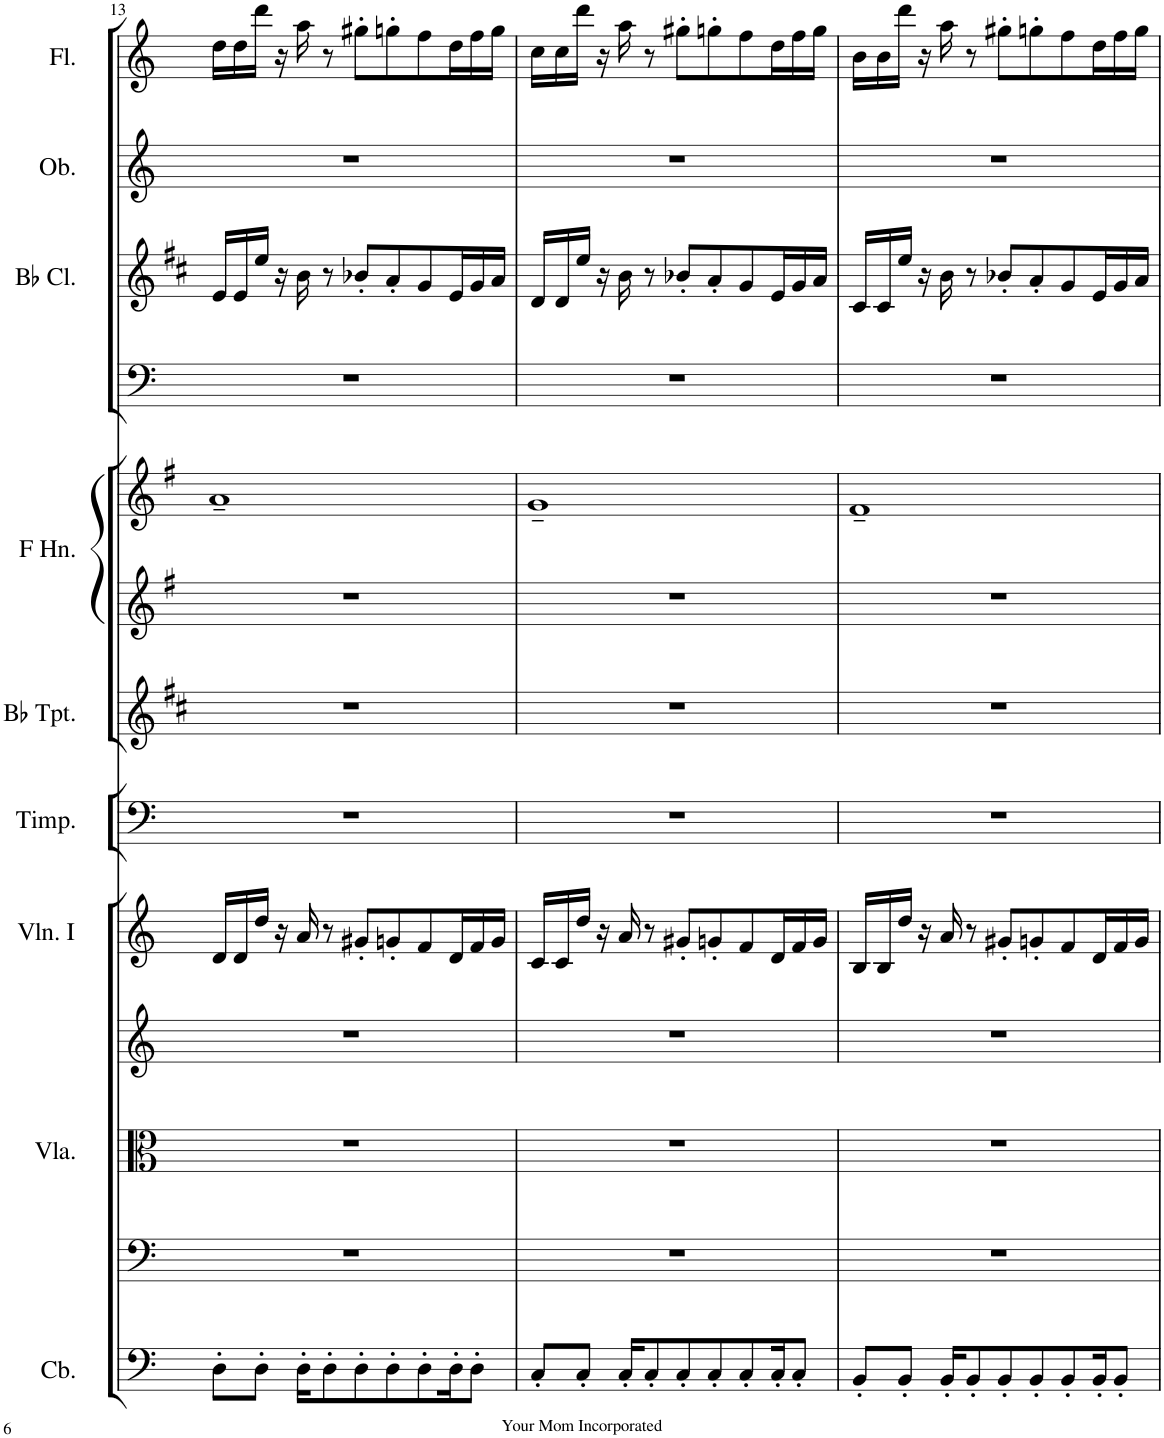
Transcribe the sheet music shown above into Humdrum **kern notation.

**kern	**kern	**kern	**kern	**kern	**kern	**kern	**kern	**kern	**kern	**kern	**kern	**kern
*part12	*part11	*part10	*part9	*part8	*part7	*part6	*part5	*part5	*part4	*part3	*part2	*part1
*staff13	*staff12	*staff11	*staff10	*staff9	*staff8	*staff7	*staff6	*staff5	*staff4	*staff3	*staff2	*staff1
*I"Double Bass	*I"Violoncello	*I"Violas	*I"Violin II	*I"Violins	*I"Timpani	*I"Trumpets in Bb	*I"Horns in F	*	*I"Bassoons	*I"Clarinets in Bb	*I"Oboes	*I"Flutes
*	*	*I'Vla.	*	*	*I'Timp.	*	*	*	*I'Bsn	*	*I'Ob.	*I'Fl.
!!LO:PB:g=z
*clefF4	*clefF4	*clefC3	*clefG2	*clefG2	*clefF4	*clefG2	*clefG2	*clefG2	*clefF4	*clefG2	*clefG2	*clefG2
*Trd7c12	*	*	*	*	*	*Trd1c2	*Trd4c7	*Trd4c7	*	*Trd1c2	*	*
*k[]	*k[]	*k[]	*k[]	*k[]	*k[]	*k[f#c#]	*k[f#]	*k[f#]	*k[]	*k[f#c#]	*k[]	*k[]
*M4/4	*M4/4	*M4/4	*M4/4	*M4/4	*M4/4	*M4/4	*M4/4	*M4/4	*M4/4	*M4/4	*M4/4	*M4/4
*met(c)	*met(c)	*met(c)	*met(c)	*met(c)	*met(c)	*met(c)	*met(c)	*met(c)	*met(c)	*met(c)	*met(c)	*met(c)
=13	=13	=13	=13	=13	=13	=13	=13	=13	=13	=13	=13	=13
8D'\L	1r	1r	1r	16d/LL	1r	1r	1r	1a~	1r	16e/LL	1r	16dd\LL
.	.	.	.	16d/	.	.	.	.	.	16e/	.	16dd\
8D'\J	.	.	.	16dd/JJ	.	.	.	.	.	16ee/JJ	.	16ddd\JJ
.	.	.	.	16r	.	.	.	.	.	16r	.	16r
16D'\KL	.	.	.	16a/	.	.	.	.	.	16b\	.	16aa\
8D'\	.	.	.	8r	.	.	.	.	.	8r	.	8r
8D'\	.	.	.	8g#X'/L	.	.	.	.	.	8b-X'/L	.	8gg#X'\L
8D'\	.	.	.	8gn'/	.	.	.	.	.	8a'/	.	8ggn'\
8D'\	.	.	.	8f/	.	.	.	.	.	8g/	.	8ff\
16D'\K	.	.	.	16d/L	.	.	.	.	.	16e/L	.	16dd\L
8D'\J	.	.	.	16f/	.	.	.	.	.	16g/	.	16ff\
.	.	.	.	16g/JJ	.	.	.	.	.	16a/JJ	.	16gg\JJ
=14	=14	=14	=14	=14	=14	=14	=14	=14	=14	=14	=14	=14
8C'/L	1r	1r	1r	16c/LL	1r	1r	1r	1g~	1r	16d/LL	1r	16cc\LL
.	.	.	.	16c/	.	.	.	.	.	16d/	.	16cc\
8C'/J	.	.	.	16dd/JJ	.	.	.	.	.	16ee/JJ	.	16ddd\JJ
.	.	.	.	16r	.	.	.	.	.	16r	.	16r
16C'/KL	.	.	.	16a/	.	.	.	.	.	16b\	.	16aa\
8C'/	.	.	.	8r	.	.	.	.	.	8r	.	8r
8C'/	.	.	.	8g#X'/L	.	.	.	.	.	8b-X'/L	.	8gg#X'\L
8C'/	.	.	.	8gn'/	.	.	.	.	.	8a'/	.	8ggn'\
8C'/	.	.	.	8f/	.	.	.	.	.	8g/	.	8ff\
16C'/K	.	.	.	16d/L	.	.	.	.	.	16e/L	.	16dd\L
8C'/J	.	.	.	16f/	.	.	.	.	.	16g/	.	16ff\
.	.	.	.	16g/JJ	.	.	.	.	.	16a/JJ	.	16gg\JJ
=15	=15	=15	=15	=15	=15	=15	=15	=15	=15	=15	=15	=15
8BB'/L	1r	1r	1r	16B/LL	1r	1r	1r	1f#~	1r	16c#/LL	1r	16b\LL
.	.	.	.	16B/	.	.	.	.	.	16c#/	.	16b\
8BB'/J	.	.	.	16dd/JJ	.	.	.	.	.	16ee/JJ	.	16ddd\JJ
.	.	.	.	16r	.	.	.	.	.	16r	.	16r
16BB'/KL	.	.	.	16a/	.	.	.	.	.	16b\	.	16aa\
8BB'/	.	.	.	8r	.	.	.	.	.	8r	.	8r
8BB'/	.	.	.	8g#X'/L	.	.	.	.	.	8b-X'/L	.	8gg#X'\L
8BB'/	.	.	.	8gn'/	.	.	.	.	.	8a'/	.	8ggn'\
8BB'/	.	.	.	8f/	.	.	.	.	.	8g/	.	8ff\
16BB'/K	.	.	.	16d/L	.	.	.	.	.	16e/L	.	16dd\L
8BB'/J	.	.	.	16f/	.	.	.	.	.	16g/	.	16ff\
.	.	.	.	16g/JJ	.	.	.	.	.	16a/JJ	.	16gg\JJ
=	=	=	=	=	=	=	=	=	=	=	=	=
*-	*-	*-	*-	*-	*-	*-	*-	*-	*-	*-	*-	*-
